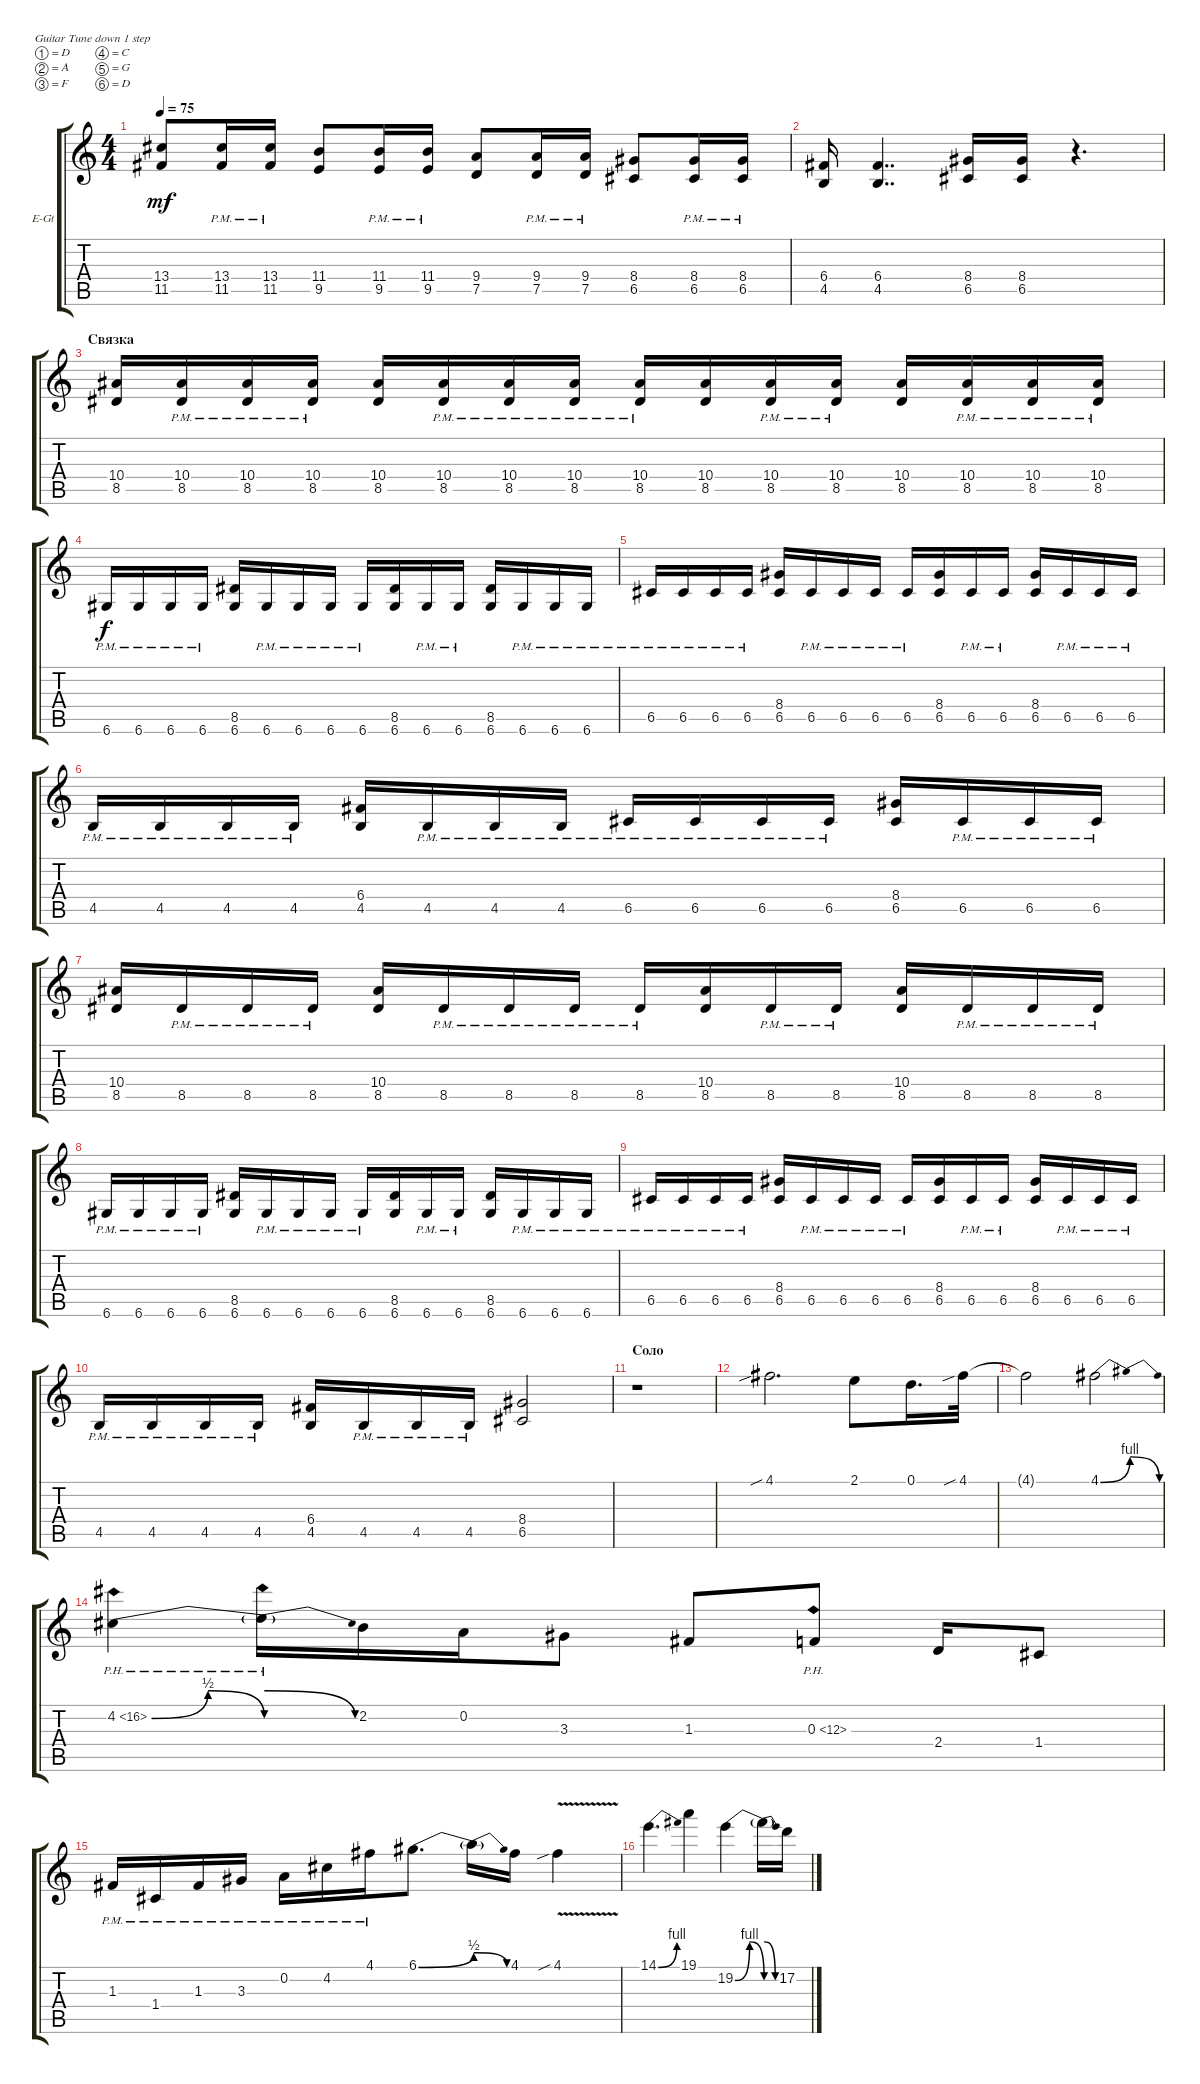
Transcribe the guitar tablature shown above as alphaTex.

\defaultSystemsLayout 4
\bracketExtendMode groupsimilarinstruments
\firstSystemTrackNameOrientation horizontal
\otherSystemsTrackNameOrientation horizontal
\track ("Гитара 1" "E-Gt") {instrument distortionguitar}
\staff {score tabs}
\tuning (D4 A3 F3 C3 G2 D2)
\ts (4 4)
\tempo 75
\clef g2
\ks c
(11.5 13.4).8{dy mf} (11.5{pm} 13.4{pm}).16 (11.5{pm} 13.4{pm}).16 (9.5 11.4).8 (9.5{pm} 11.4{pm}).16 (9.5{pm} 11.4{pm}).16 (7.5 9.4).8 (7.5{pm} 9.4{pm}).16 (7.5{pm} 9.4{pm}).16 (6.5 8.4).8 (6.5{pm} 8.4{pm}).16 (6.5{pm} 8.4{pm}).16 |
(4.5 6.4).16 (4.5 6.4).4{dd} (6.5 8.4).16 (6.5 8.4).16 r.4{d} |
\section ("" "Связка")
(8.5 10.4).16 (8.5{pm} 10.4{pm}).16 (8.5{pm} 10.4{pm}).16 (8.5{pm} 10.4{pm}).16 (8.5 10.4).16 (8.5{pm} 10.4{pm}).16 (8.5{pm} 10.4{pm}).16 (8.5{pm} 10.4{pm}).16 (8.5{pm} 10.4{pm}).16 (8.5 10.4).16 (8.5{pm} 10.4{pm}).16 (8.5{pm} 10.4{pm}).16 (8.5 10.4).16 (8.5{pm} 10.4{pm}).16 (8.5{pm} 10.4{pm}).16 (8.5{pm} 10.4{pm}).16 |
6.6{pm}.16{dy f} 6.6{pm}.16 6.6{pm}.16 6.6{pm}.16 (8.5 6.6).16 6.6{pm}.16 6.6{pm}.16 6.6{pm}.16 6.6{pm}.16 (8.5 6.6).16 6.6{pm}.16 6.6{pm}.16 (8.5 6.6).16 6.6{pm}.16 6.6{pm}.16 6.6{pm}.16 |
6.5{pm}.16 6.5{pm}.16 6.5{pm}.16 6.5{pm}.16 (6.5 8.4).16 6.5{pm}.16 6.5{pm}.16 6.5{pm}.16 6.5{pm}.16 (6.5 8.4).16 6.5{pm}.16 6.5{pm}.16 (6.5 8.4).16 6.5{pm}.16 6.5{pm}.16 6.5{pm}.16 |
4.5{pm}.16 4.5{pm}.16 4.5{pm}.16 4.5{pm}.16 (4.5 6.4).16 4.5{pm}.16 4.5{pm}.16 4.5{pm}.16 6.5{pm}.16 6.5{pm}.16 6.5{pm}.16 6.5{pm}.16 (6.5 8.4).16 6.5{pm}.16 6.5{pm}.16 6.5{pm}.16 |
(8.5 10.4).16 8.5{pm}.16 8.5{pm}.16 8.5{pm}.16 (8.5 10.4).16 8.5{pm}.16 8.5{pm}.16 8.5{pm}.16 8.5{pm}.16 (8.5 10.4).16 8.5{pm}.16 8.5{pm}.16 (8.5 10.4).16 8.5{pm}.16 8.5{pm}.16 8.5{pm}.16 |
6.6{pm}.16 6.6{pm}.16 6.6{pm}.16 6.6{pm}.16 (8.5 6.6).16 6.6{pm}.16 6.6{pm}.16 6.6{pm}.16 6.6{pm}.16 (8.5 6.6).16 6.6{pm}.16 6.6{pm}.16 (8.5 6.6).16 6.6{pm}.16 6.6{pm}.16 6.6{pm}.16 |
6.5{pm}.16 6.5{pm}.16 6.5{pm}.16 6.5{pm}.16 (6.5 8.4).16 6.5{pm}.16 6.5{pm}.16 6.5{pm}.16 6.5{pm}.16 (6.5 8.4).16 6.5{pm}.16 6.5{pm}.16 (6.5 8.4).16 6.5{pm}.16 6.5{pm}.16 6.5{pm}.16 |
4.5{pm}.16 4.5{pm}.16 4.5{pm}.16 4.5{pm}.16 (4.5 6.4).16 4.5{pm}.16 4.5{pm}.16 4.5{pm}.16 (6.5 8.4).2 |
\section ("" "Соло")
r.1 |
4.1{sib}.2{d} 2.1.8 0.1.16{d} 4.1{sib}.32 |
4.1{t}.2 4.1{be (bendrelease 0 0 30 4 30 4 60 0)}.2 |
4.2{be (bendrelease 0 0 30 2 30 2 60 0) ph 12}.4 4.2{be (release 0 2 60 0) ph 12 t}.16 2.2.16 0.2.16 3.3.8 1.3.8 0.3{ph 12}.8 2.4.16 1.4.8 |
1.3{pm}.16 1.4{pm}.16 1.3{pm}.16 3.3{pm}.16 0.2{pm}.16 4.2{pm}.16 4.1{pm}.16 6.1{be (bend 0 0 60 2)}.8{d} 6.1{be (release 0 2 60 0) t}.16 4.1.16 4.1{v sib}.4 |
14.1{be (bend 0 0 60 4)}.4{d} 19.1.4 19.2{be (bendrelease 0 0 30 4 30 4 60 0)}.4 19.2{be (release 0 4 60 0) t}.16 17.2.16
